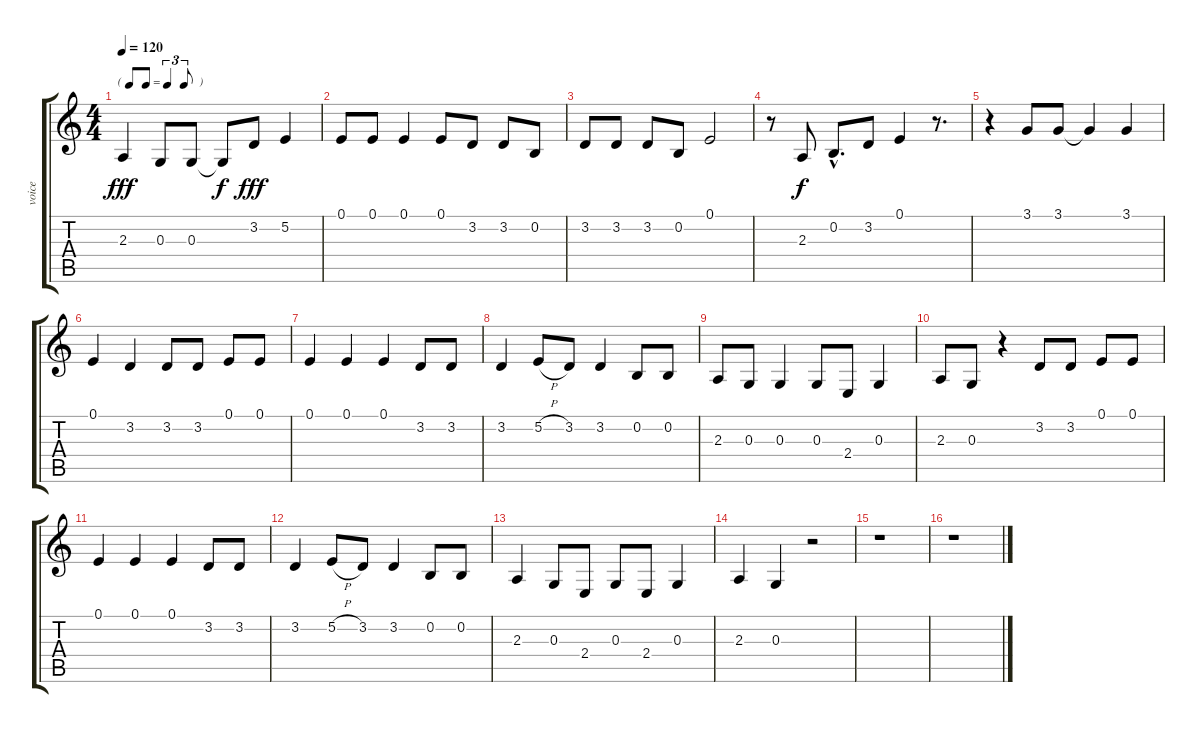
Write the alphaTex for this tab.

\track ("voice" "voice") {instrument viola}
\staff {score tabs}
\tuning (E4 B3 G3 D3 A2 E2) {hide}
\ts (4 4)
\tf triplet8th
\tempo 120
\clef g2
\ks c
2.3.4{dy fff} 0.3.8 0.3.8 0.3{t}.8{dy f} 3.2.8{dy fff} 5.2.4 |
0.1.8 0.1.8 0.1.4 0.1.8 3.2.8 3.2.8 0.2.8 |
3.2.8 3.2.8 3.2.8 0.2.8 0.1.2 |
r.8 2.3.8{dy f} 0.2{hac}.8{d} 3.2.8 0.1.4 r.8{d} |
r.4 3.1.8 3.1.8 3.1{t}.4 3.1.4 |
0.1.4 3.2.4 3.2.8 3.2.8 0.1.8 0.1.8 |
0.1.4 0.1.4 0.1.4 3.2.8 3.2.8 |
3.2.4 5.2{h}.8 3.2.8 3.2.4 0.2.8 0.2.8 |
2.3.8 0.3.8 0.3.4 0.3.8 2.4.8 0.3.4 |
2.3.8 0.3.8 r.4 3.2.8 3.2.8 0.1.8 0.1.8 |
0.1.4 0.1.4 0.1.4 3.2.8 3.2.8 |
3.2.4 5.2{h}.8 3.2.8 3.2.4 0.2.8 0.2.8 |
2.3.4 0.3.8 2.4.8 0.3.8 2.4.8 0.3.4 |
2.3.4 0.3.4 r.2 |
r.1 |
r.1
